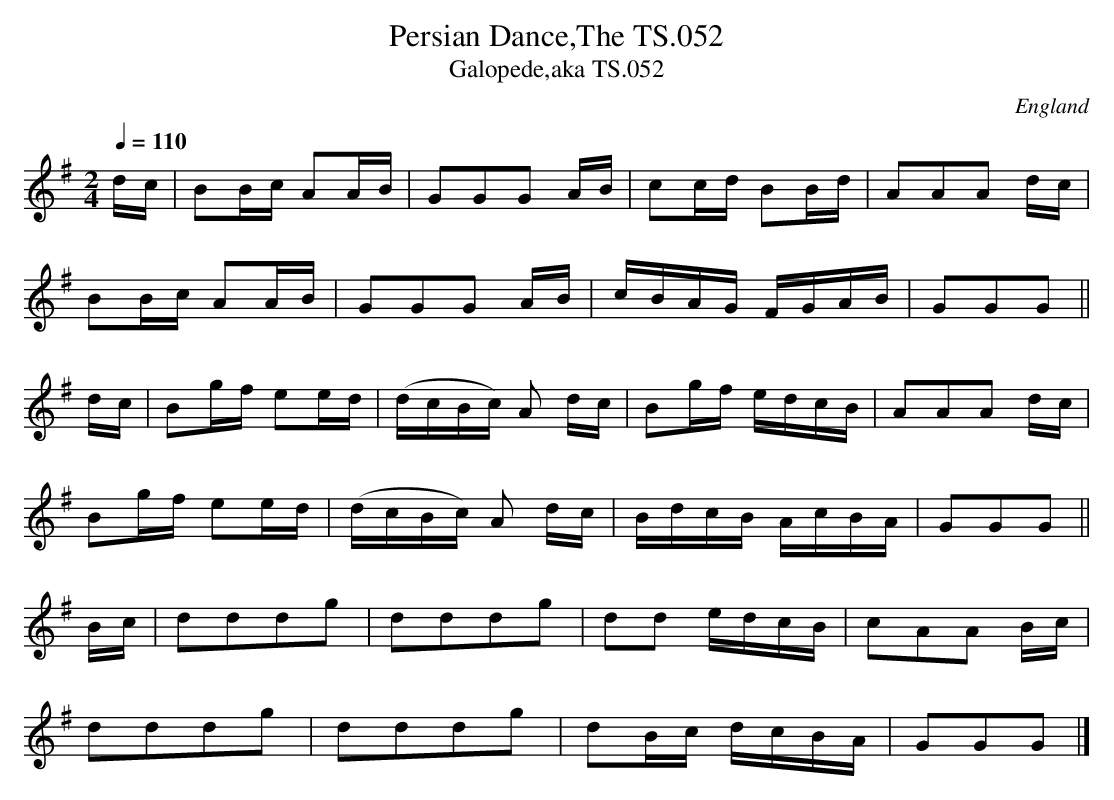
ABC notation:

X:1
T:Persian Dance,The TS.052
T:Galopede,aka TS.052
M:2/4
L:1/16
Q:1/4=110
O:England
K:G major
dc|B2Bc A2AB|G2G2G2 AB|c2cd B2Bd|A2A2A2 dc|!
B2Bc A2AB|G2G2G2 AB|cBAG FGAB|G2G2G2||!
dc|B2gf e2ed|(dcBc) A2 dc|B2gf edcB|A2A2A2 dc|!
B2gf e2ed|(dcBc) A2 dc|BdcB AcBA|G2G2G2||!
Bc|d2d2d2g2|d2d2d2g2|d2d2 edcB|c2A2A2 Bc|!
d2d2d2g2|d2d2d2g2|d2Bc dcBA|G2G2G2|]
